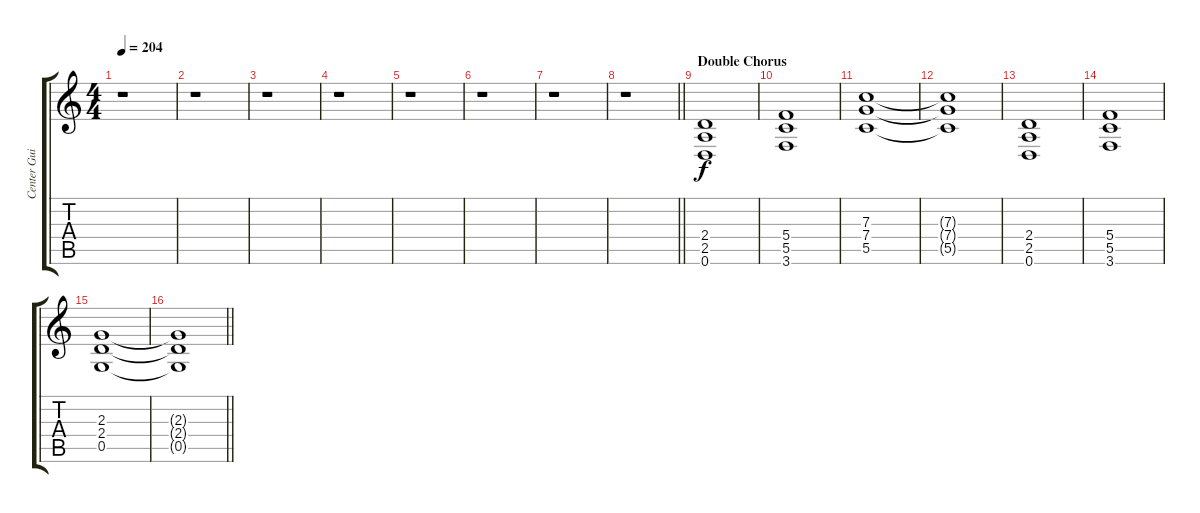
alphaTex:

\track ("Center Guitar I" "Center Gui") {instrument distortionguitar}
\staff {score tabs}
\tuning (D4 A3 F3 C3 G2 D2) {hide}
\ts (4 4)
\tempo 204
\clef g2
\ks c
r.1{dy f} |
r.1 |
r.1 |
r.1 |
r.1 |
r.1 |
r.1 |
\barLineRight lightlight
r.1 |
\section ("" "Double Chorus")
(2.4 2.5 0.6).1 |
(5.4 5.5 3.6).1 |
(7.3 7.4 5.5).1 |
(7.3{t} 7.4{t} 5.5{t}).1 |
(2.4 2.5 0.6).1 |
(5.4 5.5 3.6).1 |
(2.3 2.4 0.5).1 |
\barLineRight lightlight
(2.3{t} 2.4{t} 0.5{t}).1
